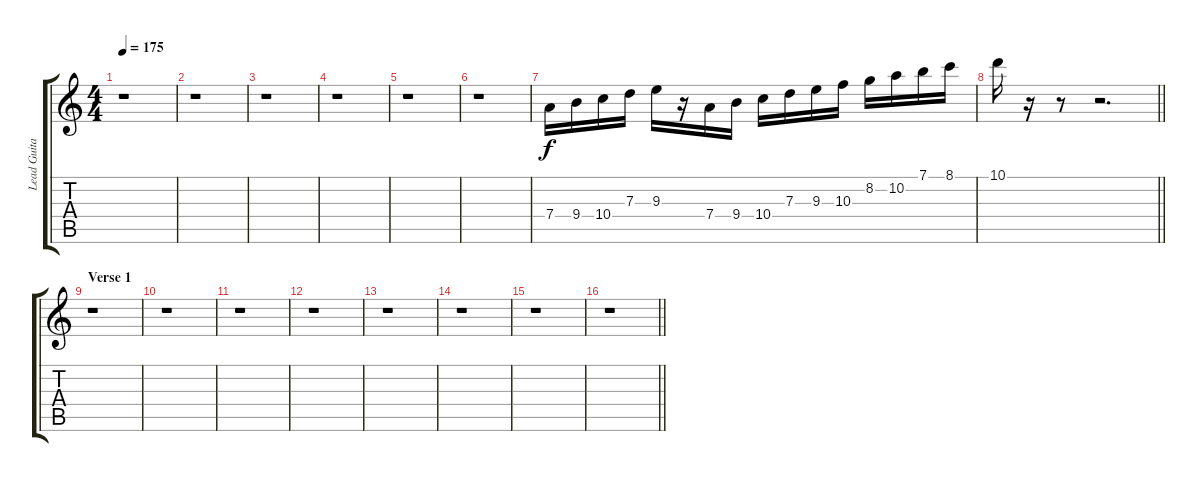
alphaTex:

\track ("Lead Guitar 2: Manfred G. Stief" "Lead Guita") {instrument overdrivenguitar}
\staff {score tabs}
\tuning (E4 B3 G3 D3 A2 E2) {hide}
\ts (4 4)
\tempo 175
\clef g2
\ks aminor
r.1{dy f} |
r.1 |
r.1 |
r.1 |
r.1 |
r.1 |
7.4.16 9.4.16 10.4.16 7.3.16 9.3.16 r.16 7.4.16 9.4.16 10.4.16 7.3.16 9.3.16 10.3.16 8.2.16 10.2.16 7.1.16 8.1.16 |
\barLineRight lightlight
10.1.16 r.16 r.8 r.2{d} |
\section ("" "Verse 1")
r.1 |
r.1 |
r.1 |
r.1 |
r.1 |
r.1 |
r.1 |
\barLineRight lightlight
r.1
